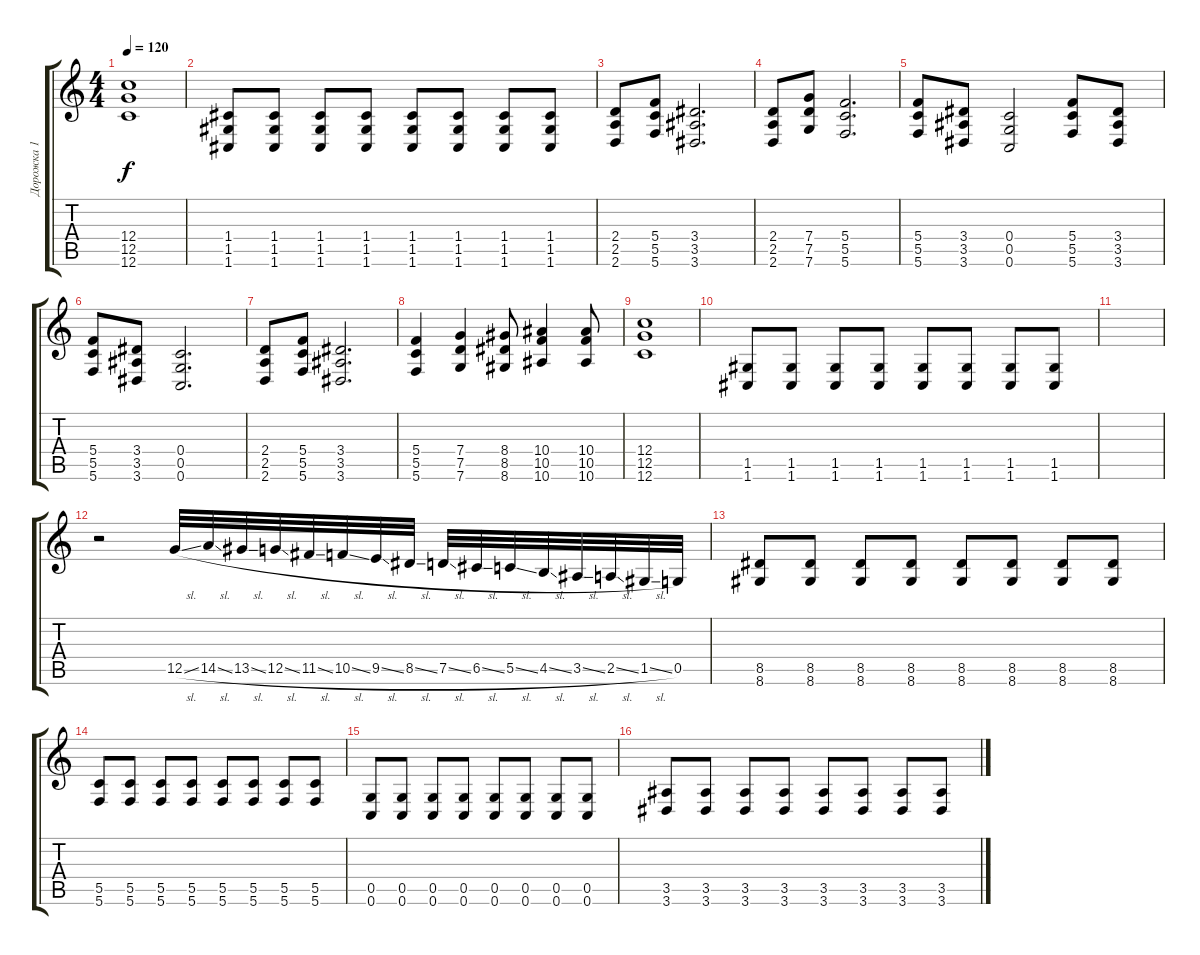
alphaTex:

\track ("Дорожка 1" "Дорожка 1") {instrument overdrivenguitar}
\staff {score tabs}
\tuning (D4 A3 F3 C3 G2 C2) {hide}
\ts (4 4)
\tempo 120
\clef g2
\ks c
(12.4 12.5 12.6).1{dy f} |
(1.4 1.5 1.6).8 (1.4 1.5 1.6).8 (1.4 1.5 1.6).8 (1.4 1.5 1.6).8 (1.4 1.5 1.6).8 (1.4 1.5 1.6).8 (1.4 1.5 1.6).8 (1.4 1.5 1.6).8 |
(2.4 2.5 2.6).8 (5.4 5.5 5.6).8 (3.4 3.5 3.6).2{d} |
(2.4 2.5 2.6).8 (7.4 7.5 7.6).8 (5.4 5.5 5.6).2{d} |
(5.4 5.5 5.6).8 (3.4 3.5 3.6).8 (0.4 0.5 0.6).2 (5.4 5.5 5.6).8 (3.4 3.5 3.6).8 |
(5.4 5.5 5.6).8 (3.4 3.5 3.6).8 (0.4 0.5 0.6).2{d} |
(2.4 2.5 2.6).8 (5.4 5.5 5.6).8 (3.4 3.5 3.6).2{d} |
(5.4 5.5 5.6).4 (7.4 7.5 7.6).4 (8.4 8.5 8.6).8 (10.4 10.5 10.6).4 (10.4 10.5 10.6).8 |
(12.4 12.5 12.6).1 |
(1.5 1.6).8 (1.5 1.6).8 (1.5 1.6).8 (1.5 1.6).8 (1.5 1.6).8 (1.5 1.6).8 (1.5 1.6).8 (1.5 1.6).8 |
|
r.2 12.5{sl}.32 14.5{sl}.32 13.5{sl}.32 12.5{sl}.32 11.5{sl}.32 10.5{sl}.32 9.5{sl}.32 8.5{sl}.32 7.5{sl}.32 6.5{sl}.32 5.5{sl}.32 4.5{sl}.32 3.5{sl}.32 2.5{sl}.32 1.5{sl}.32 0.5.32 |
(8.5 8.6).8 (8.5 8.6).8 (8.5 8.6).8 (8.5 8.6).8 (8.5 8.6).8 (8.5 8.6).8 (8.5 8.6).8 (8.5 8.6).8 |
(5.5 5.6).8 (5.5 5.6).8 (5.5 5.6).8 (5.5 5.6).8 (5.5 5.6).8 (5.5 5.6).8 (5.5 5.6).8 (5.5 5.6).8 |
(0.5 0.6).8 (0.5 0.6).8 (0.5 0.6).8 (0.5 0.6).8 (0.5 0.6).8 (0.5 0.6).8 (0.5 0.6).8 (0.5 0.6).8 |
(3.5 3.6).8 (3.5 3.6).8 (3.5 3.6).8 (3.5 3.6).8 (3.5 3.6).8 (3.5 3.6).8 (3.5 3.6).8 (3.5 3.6).8
